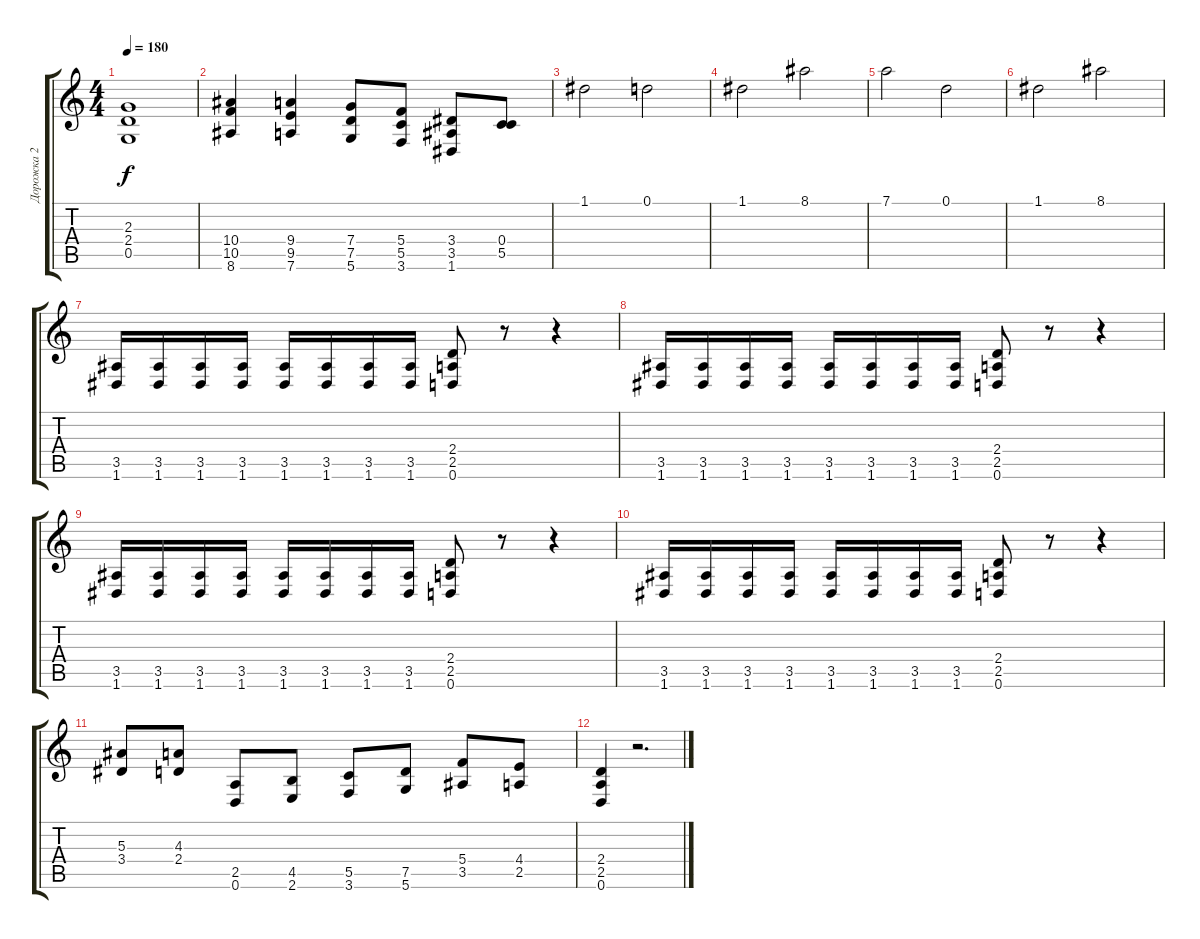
\track ("Дорожка 2" "Дорожка 2") {instrument distortionguitar}
\staff {score tabs}
\tuning (D4 A3 F3 C3 G2 D2) {hide}
\ts (4 4)
\tempo 180
\clef g2
\ks c
(2.3 2.4 0.5).1{dy f} |
(10.4 10.5 8.6).4 (9.4 9.5 7.6).4 (7.4 7.5 5.6).8 (5.4 5.5 3.6).8 (3.4 3.5 1.6).8 (0.4 5.5).8 |
1.1.2 0.1.2 |
1.1.2 8.1.2 |
7.1.2 0.1.2 |
1.1.2 8.1.2 |
(3.5 1.6).16 (3.5 1.6).16 (3.5 1.6).16 (3.5 1.6).16 (3.5 1.6).16 (3.5 1.6).16 (3.5 1.6).16 (3.5 1.6).16 (2.4 2.5 0.6).8 r.8 r.4 |
(3.5 1.6).16 (3.5 1.6).16 (3.5 1.6).16 (3.5 1.6).16 (3.5 1.6).16 (3.5 1.6).16 (3.5 1.6).16 (3.5 1.6).16 (2.4 2.5 0.6).8 r.8 r.4 |
(3.5 1.6).16 (3.5 1.6).16 (3.5 1.6).16 (3.5 1.6).16 (3.5 1.6).16 (3.5 1.6).16 (3.5 1.6).16 (3.5 1.6).16 (2.4 2.5 0.6).8 r.8 r.4 |
(3.5 1.6).16 (3.5 1.6).16 (3.5 1.6).16 (3.5 1.6).16 (3.5 1.6).16 (3.5 1.6).16 (3.5 1.6).16 (3.5 1.6).16 (2.4 2.5 0.6).8 r.8 r.4 |
(5.3 3.4).8 (4.3 2.4).8 (2.5 0.6).8 (4.5 2.6).8 (5.5 3.6).8 (7.5 5.6).8 (5.4 3.5).8 (4.4 2.5).8 |
(2.4 2.5 0.6).4 r.2{d}
